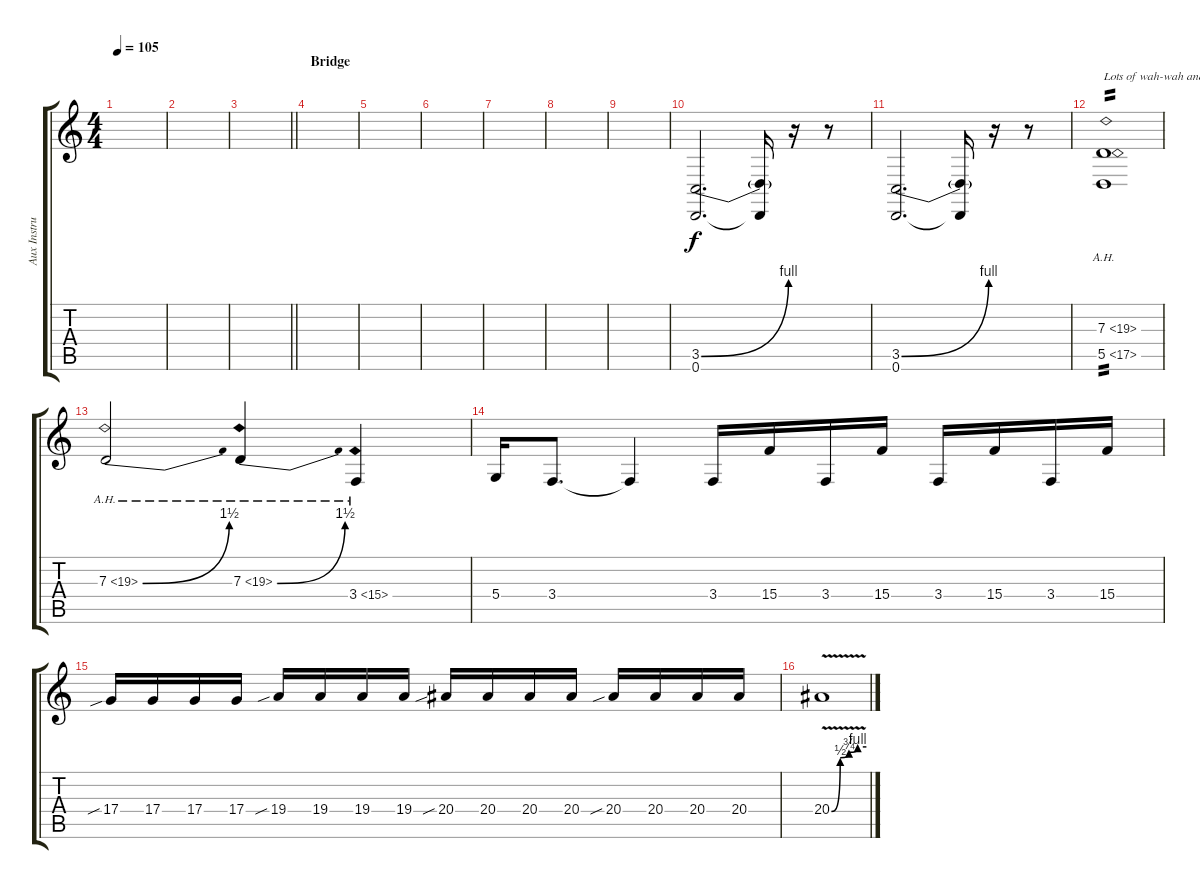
\track ("Aux Instruments" "Aux Instru") {instrument lead2sawtooth}
\staff {score tabs}
\tuning (E4 B3 G3 D3 A2 D2) {hide}
\ts (4 4)
\tempo 105
\clef g2
\ks aminor
|
|
\barLineRight lightlight
|
\section ("" "Bridge")
|
|
|
|
|
|
(3.5{be (bend 0 0 60 4)} 0.6).2{d volume 12 balance 0 instrument distortionguitar} (3.5{t} 0.6{t}).16 r.16 r.8 |
(3.5{be (bend 0 0 60 4)} 0.6).2{d} (3.5{t} 0.6{t}).16 r.16 r.8 |
(7.3{ah 12} 5.5{ah 12}).1{txt "Lots of wah-wah and effects" tp 2 volume 16 instrument lead2sawtooth} |
7.3{be (bend 0 0 60 6) ah 12}.2 7.3{be (bend 0 0 60 6) ah 12}.4 3.4{ah 12}.4 |
5.4.16 3.4.8{d} 3.4{t}.4 3.4.16 15.4.16 3.4.16 15.4.16 3.4.16 15.4.16 3.4.16 15.4.16 |
17.4{sib}.16 17.4.16 17.4.16 17.4.16 19.4{sib}.16 19.4.16 19.4.16 19.4.16 20.4{sib}.16 20.4.16 20.4.16 20.4.16 20.4{sib}.16 20.4.16 20.4.16 20.4.16 |
20.4{be (custom 0 0 15 2 30 3 45 4 60 4) v}.1
